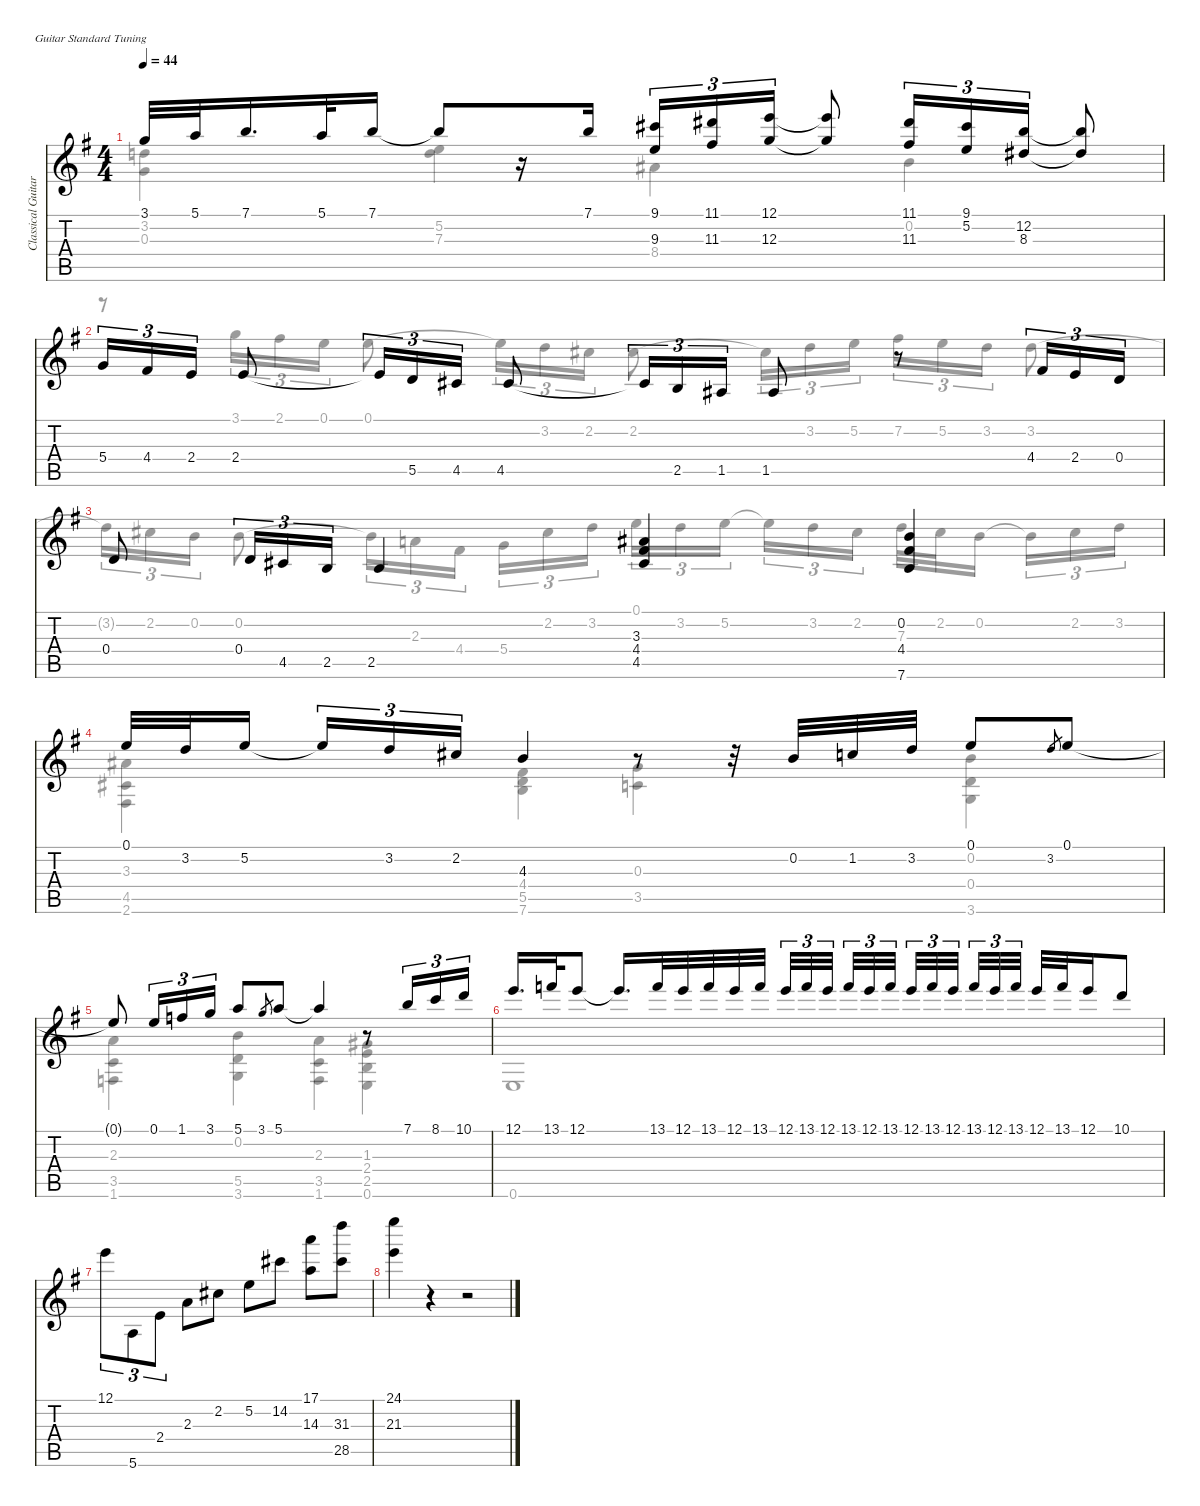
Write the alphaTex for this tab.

\defaultSystemsLayout 4
\hideDynamics
\bracketExtendMode nobrackets
\otherSystemsTrackNameOrientation horizontal
\track ("Classical Guitar" "Classical Guitar") {instrument brightacousticpiano}
\staff {score tabs}
\tuning (E4 B3 G3 D3 A2 E2)
\displaytranspose 12
\voice
\ts (4 4)
\tempo 44
\clef g2
\ks eminor
3.1{acc forcenatural}.32{dy mf beam Up} 5.1{acc forcenatural}.32{beam Up} 7.1{acc forcenatural}.16{d beam Up} 5.1{acc forcenatural}.32{beam Up} 7.1{acc forcenatural}.16{beam Up} 7.1{t acc forcenatural}.8{beam Up} r.16{beam Up} 7.1{acc forcenatural}.16{beam Up} (9.1{acc #} 9.3{acc forcenatural}).16{tu (3 2) beam Up} (11.1{acc #} 11.3{acc #}).16{tu (3 2) beam Up} (12.3{acc forcenatural} 12.1{acc forcenatural}).16{tu (3 2) beam Up} (12.1{t acc forcenatural} 12.3{t acc forcenatural}).8{beam Up} (11.1{acc #} 11.3{acc #}).16{tu (3 2) beam Up} (9.1{acc #} 5.2{acc forcenatural}).16{tu (3 2) beam Up} (12.2{acc forcenatural} 8.3{acc #}).16{tu (3 2) beam Up} (12.2{t acc forcenatural} 8.3{t acc #}).8{beam Up} |
5.4{acc forcenatural}.16{tu (3 2) beam Up} 4.4{acc #}.16{tu (3 2) beam Up} 2.4{acc forcenatural}.16{tu (3 2) beam Up} 2.4{acc forcenatural}.8{beam Up} 2.4{t acc forcenatural}.16{tu (3 2) beam Up} 5.5{acc forcenatural}.16{tu (3 2) beam Up} 4.5{acc #}.16{tu (3 2) beam Up} 4.5{acc #}.8{beam Up} 4.5{t acc #}.16{tu (3 2) beam Up} 2.5{acc forcenatural}.16{tu (3 2) beam Up} 1.5{acc #}.16{tu (3 2) beam Up} 1.5{acc #}.8{beam Up} r.8{beam Up} 4.4{acc #}.16{tu (3 2) beam Up} 2.4{acc forcenatural}.16{tu (3 2) beam Up} 0.4{acc forcenatural}.16{tu (3 2) beam Up} |
0.4{acc forcenatural}.8{beam Up} 0.4{acc forcenatural}.16{tu (3 2) beam Up} 4.5{acc #}.16{tu (3 2) beam Up} 2.5{acc forcenatural}.16{tu (3 2) beam Up} 2.5{acc forcenatural}.4{beam Up} (4.5{acc #} 4.4{acc #} 3.3{acc #}).4{beam Up} (0.2{acc forcenatural} 4.4{acc #} 7.6{acc forcenatural}).4{beam Up} |
0.1{acc forcenatural}.32{beam Up} 3.2{acc forcenatural}.32{beam Up} 5.2{acc forcenatural}.16{beam Up} 5.2{t acc forcenatural}.16{tu (3 2) beam Up} 3.2{acc forcenatural}.16{tu (3 2) beam Up} 2.2{acc #}.16{tu (3 2) beam Up} 4.3{acc forcenatural}.4{beam Up} r.8{beam Up} r.32{beam Up} 0.2{acc forcenatural}.32{beam Up} 1.2{acc forcenatural}.32{beam Up} 3.2{acc forcenatural}.32{beam Up} 0.1{acc forcenatural}.8{beam Up} 3.2{acc forcenatural}.8{gr beam Up} 0.1{acc forcenatural}.8{beam Up} |
0.1{t acc forcenatural}.8{beam Up} 0.1{acc forcenatural}.16{tu (3 2) beam Up} 1.1{acc forcenatural}.16{tu (3 2) beam Up} 3.1{acc forcenatural}.16{tu (3 2) beam Up} 5.1{acc forcenatural}.8{beam Up} 3.1{acc forcenatural}.8{gr beam Up} 5.1{acc forcenatural}.8{beam Up} 5.1{t acc forcenatural}.4{beam Up} r.8{beam Up} 7.1{acc forcenatural}.16{tu (3 2) beam Up} 8.1{acc forcenatural}.16{tu (3 2) beam Up} 10.1{acc forcenatural}.16{tu (3 2) beam Up} |
12.1{acc forcenatural}.16{d beam Up} 13.1{acc forcenatural}.32{beam Up} 12.1{acc forcenatural}.8{beam Up} 12.1{t acc forcenatural}.16{d beam Up} 13.1{acc forcenatural}.32{beam Up} 12.1{acc forcenatural}.32{beam Up} 13.1{acc forcenatural}.32{beam Up} 12.1{acc forcenatural}.32{beam Up} 13.1{acc forcenatural}.32{beam Up} 12.1{acc forcenatural}.32{tu (3 2) beam Up} 13.1{acc forcenatural}.32{tu (3 2) beam Up} 12.1{acc forcenatural}.32{tu (3 2) beam Up} 13.1{acc forcenatural}.32{tu (3 2) beam Up} 12.1{acc forcenatural}.32{tu (3 2) beam Up} 13.1{acc forcenatural}.32{tu (3 2) beam Up} 12.1{acc forcenatural}.32{tu (3 2) beam Up} 13.1{acc forcenatural}.32{tu (3 2) beam Up} 12.1{acc forcenatural}.32{tu (3 2) beam Up} 13.1{acc forcenatural}.32{tu (3 2) beam Up} 12.1{acc forcenatural}.32{tu (3 2) beam Up} 13.1{acc forcenatural}.32{tu (3 2) beam Up} 12.1{acc forcenatural}.32{beam Up} 13.1{acc forcenatural}.32{beam Up} 12.1{acc forcenatural}.16{beam Up} 10.1{acc forcenatural}.8{beam Up} |
12.1{acc forcenatural}.8{tu (3 2) beam Down} 5.6{acc forcenatural}.8{tu (3 2) beam Down} 2.4{acc forcenatural}.8{tu (3 2) beam Down} 2.3{acc forcenatural}.8{beam Down} 2.2{acc #}.8{beam Down} 5.2{acc forcenatural}.8{beam Down} 14.2{acc #}.8{beam Down} (14.3{acc forcenatural} 17.1{acc forcenatural}).8{beam Down} (28.5{acc #} 31.3{acc forcenatural}).8{beam Down} |
(21.3{acc forcenatural} 24.1{acc forcenatural}).4{beam Down} r.4{beam Down} r.2{beam Down}
\voice
\clef g2
\ottava regular
\simile none
\ks eminor
(3.2{acc forcenatural} 0.3{acc forcenatural}).4{dy mf beam Down} (5.2{acc forcenatural} 7.3{acc forcenatural}).4{beam Down} 8.4{acc #}.4{beam Down} 0.2{acc forcenatural}.4{beam Down} |
r.8{beam Down} 3.1{acc forcenatural}.16{tu (3 2) beam Down} 2.1{acc #}.16{tu (3 2) beam Down} 0.1{acc forcenatural}.16{tu (3 2) beam Down} 0.1{acc forcenatural}.8{beam Down} 0.1{t acc forcenatural}.16{tu (3 2) beam Down} 3.2{acc forcenatural}.16{tu (3 2) beam Down} 2.2{acc #}.16{tu (3 2) beam Down} 2.2{acc #}.8{beam Down} 2.2{t acc #}.16{tu (3 2) beam Down} 3.2{acc forcenatural}.16{tu (3 2) beam Down} 5.2{acc forcenatural}.16{tu (3 2) beam Down} 7.2{acc #}.16{tu (3 2) beam Down} 5.2{acc forcenatural}.16{tu (3 2) beam Down} 3.2{acc forcenatural}.16{tu (3 2) beam Down} 3.2{acc forcenatural}.8{beam Down} |
3.2{t acc forcenatural}.16{tu (3 2) beam Down} 2.2{acc #}.16{tu (3 2) beam Down} 0.2{acc forcenatural}.16{tu (3 2) beam Down} 0.2{acc forcenatural}.8{beam Down} 0.2{t acc forcenatural}.16{tu (3 2) beam Down} 2.3{acc forcenatural}.16{tu (3 2) beam Down} 4.4{acc #}.16{tu (3 2) beam Down} 5.4{acc forcenatural}.16{tu (3 2) beam Down} 2.2{acc #}.16{tu (3 2) beam Down} 3.2{acc forcenatural}.16{tu (3 2) beam Down} 0.1{acc forcenatural}.16{tu (3 2) beam Down} 3.2{acc forcenatural}.16{tu (3 2) beam Down} 5.2{acc forcenatural}.16{tu (3 2) beam Down} 5.2{t acc forcenatural}.16{tu (3 2) beam Down} 3.2{acc forcenatural}.16{tu (3 2) beam Down} 2.2{acc #}.16{tu (3 2) beam Down} 7.3{acc forcenatural}.32{beam Down} 2.2{acc #}.32{beam Down} 0.2{acc forcenatural}.16{beam Down} 0.2{t acc forcenatural}.16{tu (3 2) beam Down} 2.2{acc #}.16{tu (3 2) beam Down} 3.2{acc forcenatural}.16{tu (3 2) beam Down} |
(3.3{acc #} 4.5{acc #} 2.6{acc #}).4{beam Down} (4.4{acc #} 5.5{acc forcenatural} 7.6{acc forcenatural}).4{beam Down} (0.3{acc forcenatural} 3.5{acc forcenatural}).4{beam Down} (0.2{acc forcenatural} 0.4{acc forcenatural} 3.6{acc forcenatural}).4{beam Down} |
(2.3{acc forcenatural} 3.5{acc forcenatural} 1.6{acc forcenatural}).4{beam Down} (0.2{acc forcenatural} 5.5{acc forcenatural} 3.6{acc forcenatural}).4{beam Down} (2.3{acc forcenatural} 3.5{acc forcenatural} 1.6{acc forcenatural}).4{beam Down} (1.3{acc #} 2.4{acc forcenatural} 2.5{acc forcenatural} 0.6{acc forcenatural}).4{beam Down} |
0.6{acc forcenatural}.1{beam Down} |
|
